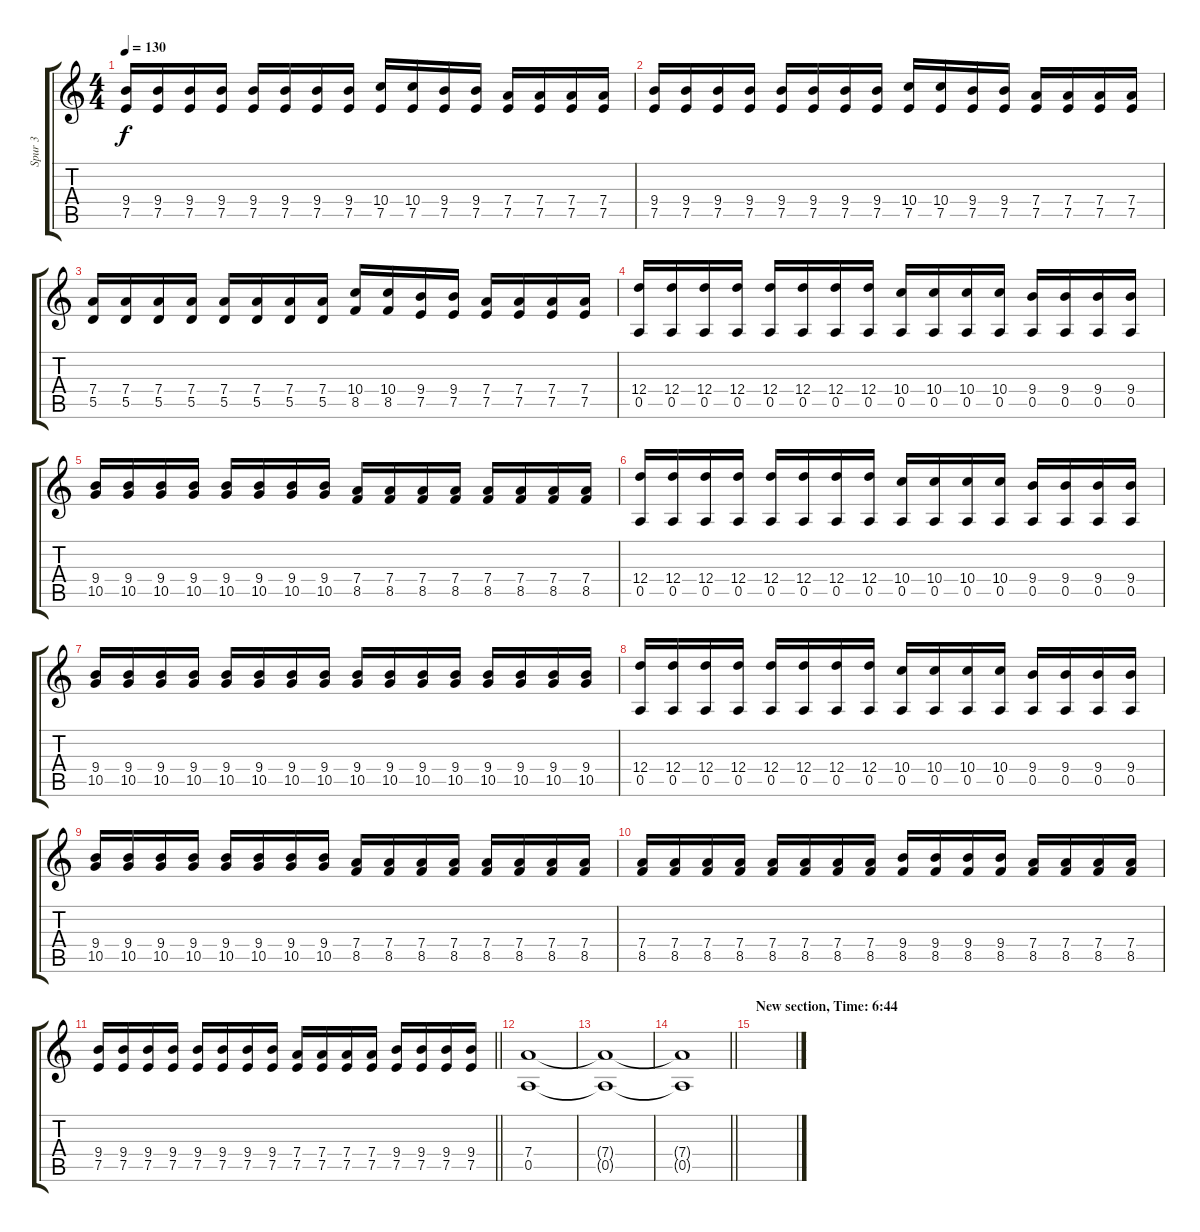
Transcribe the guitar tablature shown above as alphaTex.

\track ("Spur 3" "Spur 3") {instrument distortionguitar}
\staff {score tabs}
\tuning (E4 B3 G3 D3 A2 E2) {hide}
\ts (4 4)
\tempo 130
\clef g2
\ks c
(9.4 7.5).16{dy f} (9.4 7.5).16 (9.4 7.5).16 (9.4 7.5).16 (9.4 7.5).16 (9.4 7.5).16 (9.4 7.5).16 (9.4 7.5).16 (10.4 7.5).16 (10.4 7.5).16 (9.4 7.5).16 (9.4 7.5).16 (7.4 7.5).16 (7.4 7.5).16 (7.4 7.5).16 (7.4 7.5).16 |
(9.4 7.5).16 (9.4 7.5).16 (9.4 7.5).16 (9.4 7.5).16 (9.4 7.5).16 (9.4 7.5).16 (9.4 7.5).16 (9.4 7.5).16 (10.4 7.5).16 (10.4 7.5).16 (9.4 7.5).16 (9.4 7.5).16 (7.4 7.5).16 (7.4 7.5).16 (7.4 7.5).16 (7.4 7.5).16 |
(7.4 5.5).16 (7.4 5.5).16 (7.4 5.5).16 (7.4 5.5).16 (7.4 5.5).16 (7.4 5.5).16 (7.4 5.5).16 (7.4 5.5).16 (10.4 8.5).16 (10.4 8.5).16 (9.4 7.5).16 (9.4 7.5).16 (7.4 7.5).16 (7.4 7.5).16 (7.4 7.5).16 (7.4 7.5).16 |
(12.4 0.5).16 (12.4 0.5).16 (12.4 0.5).16 (12.4 0.5).16 (12.4 0.5).16 (12.4 0.5).16 (12.4 0.5).16 (12.4 0.5).16 (10.4 0.5).16 (10.4 0.5).16 (10.4 0.5).16 (10.4 0.5).16 (9.4 0.5).16 (9.4 0.5).16 (9.4 0.5).16 (9.4 0.5).16 |
(9.4 10.5).16 (9.4 10.5).16 (9.4 10.5).16 (9.4 10.5).16 (9.4 10.5).16 (9.4 10.5).16 (9.4 10.5).16 (9.4 10.5).16 (7.4 8.5).16 (7.4 8.5).16 (7.4 8.5).16 (7.4 8.5).16 (7.4 8.5).16 (7.4 8.5).16 (7.4 8.5).16 (7.4 8.5).16 |
(12.4 0.5).16 (12.4 0.5).16 (12.4 0.5).16 (12.4 0.5).16 (12.4 0.5).16 (12.4 0.5).16 (12.4 0.5).16 (12.4 0.5).16 (10.4 0.5).16 (10.4 0.5).16 (10.4 0.5).16 (10.4 0.5).16 (9.4 0.5).16 (9.4 0.5).16 (9.4 0.5).16 (9.4 0.5).16 |
(9.4 10.5).16 (9.4 10.5).16 (9.4 10.5).16 (9.4 10.5).16 (9.4 10.5).16 (9.4 10.5).16 (9.4 10.5).16 (9.4 10.5).16 (9.4 10.5).16 (9.4 10.5).16 (9.4 10.5).16 (9.4 10.5).16 (9.4 10.5).16 (9.4 10.5).16 (9.4 10.5).16 (9.4 10.5).16 |
(12.4 0.5).16 (12.4 0.5).16 (12.4 0.5).16 (12.4 0.5).16 (12.4 0.5).16 (12.4 0.5).16 (12.4 0.5).16 (12.4 0.5).16 (10.4 0.5).16 (10.4 0.5).16 (10.4 0.5).16 (10.4 0.5).16 (9.4 0.5).16 (9.4 0.5).16 (9.4 0.5).16 (9.4 0.5).16 |
(9.4 10.5).16 (9.4 10.5).16 (9.4 10.5).16 (9.4 10.5).16 (9.4 10.5).16 (9.4 10.5).16 (9.4 10.5).16 (9.4 10.5).16 (7.4 8.5).16 (7.4 8.5).16 (7.4 8.5).16 (7.4 8.5).16 (7.4 8.5).16 (7.4 8.5).16 (7.4 8.5).16 (7.4 8.5).16 |
(7.4 8.5).16 (7.4 8.5).16 (7.4 8.5).16 (7.4 8.5).16 (7.4 8.5).16 (7.4 8.5).16 (7.4 8.5).16 (7.4 8.5).16 (9.4 8.5).16 (9.4 8.5).16 (9.4 8.5).16 (9.4 8.5).16 (7.4 8.5).16 (7.4 8.5).16 (7.4 8.5).16 (7.4 8.5).16 |
\barLineRight lightlight
(9.4 7.5).16 (9.4 7.5).16 (9.4 7.5).16 (9.4 7.5).16 (9.4 7.5).16 (9.4 7.5).16 (9.4 7.5).16 (9.4 7.5).16 (7.4 7.5).16 (7.4 7.5).16 (7.4 7.5).16 (7.4 7.5).16 (9.4 7.5).16 (9.4 7.5).16 (9.4 7.5).16 (9.4 7.5).16 |
(7.4 0.5).1 |
(7.4{t} 0.5{t}).1 |
\barLineRight lightlight
(7.4{t} 0.5{t}).1 |
\section ("" "New section, Time: 6:44")
